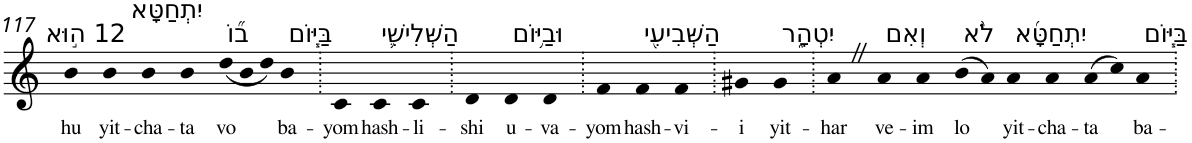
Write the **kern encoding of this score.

**kern	**text
*part1	*part1
*staff1	*staff1
*I"Piano	*
*I'Pno	*
!!LO:PB:g=z
*clefG2	*
*k[]	*
=117	=117
!LO:TX:a:t=12 ה֣וּא	!
!	!LO:LY:b
4b	hu
!LO:TX:a:t=יִתְחַטָּא	!
!	!LO:LY:b
4b	yit-
!	!LO:LY:b
4b	-cha-
!	!LO:LY:b
4b	-ta
*Xtuplet	*
!LO:TX:a:t=ב֞וֹ	!
!	!LO:LY:b
(<12dd	vo
12b	.
12dd)	.
!LO:TX:a:t=בַּיּ֧וֹם	!
!	!LO:LY:b
4b	ba-
=118.	=118.
!	!LO:LY:b
4c	-yom
!LO:TX:a:t=הַשְּׁלִישִׁ֛י	!
!	!LO:LY:b
4c	hash-
!	!LO:LY:b
4c	-li-
=119.	=119.
!	!LO:LY:b
4d	-shi
!LO:TX:a:t=וּבַיּ֥וֹם	!
!	!LO:LY:b
4d	u-
!	!LO:LY:b
4d	-va-
=120.	=120.
!	!LO:LY:b
4f	-yom
!LO:TX:a:t=הַשְּׁבִיעִ֖י	!
!	!LO:LY:b
4f	hash-
!	!LO:LY:b
4f	-vi-
=121.	=121.
!	!LO:LY:b
4g#X	-i
!LO:TX:a:t=יִטְהָ֑ר	!
!	!LO:LY:b
4g#	yit-
=122.	=122.
!	!LO:LY:b
4aZ	-har
!LO:TX:a:t=וְאִם	!
!	!LO:LY:b
4a	ve-
!	!LO:LY:b
4a	-im
!LO:TX:a:t=לֹ֨א	!
!	!LO:LY:b
(>8b	lo
8a)	.
!LO:TX:a:t=יִתְחַטָּ֜א	!
!	!LO:LY:b
4a	yit-
!	!LO:LY:b
4a	-cha-
!	!LO:LY:b
(>8a	-ta
8cc)	.
!LO:TX:a:t=בַּיּ֧וֹם	!
!	!LO:LY:b
4a	ba-
=.	=.
*-	*-
